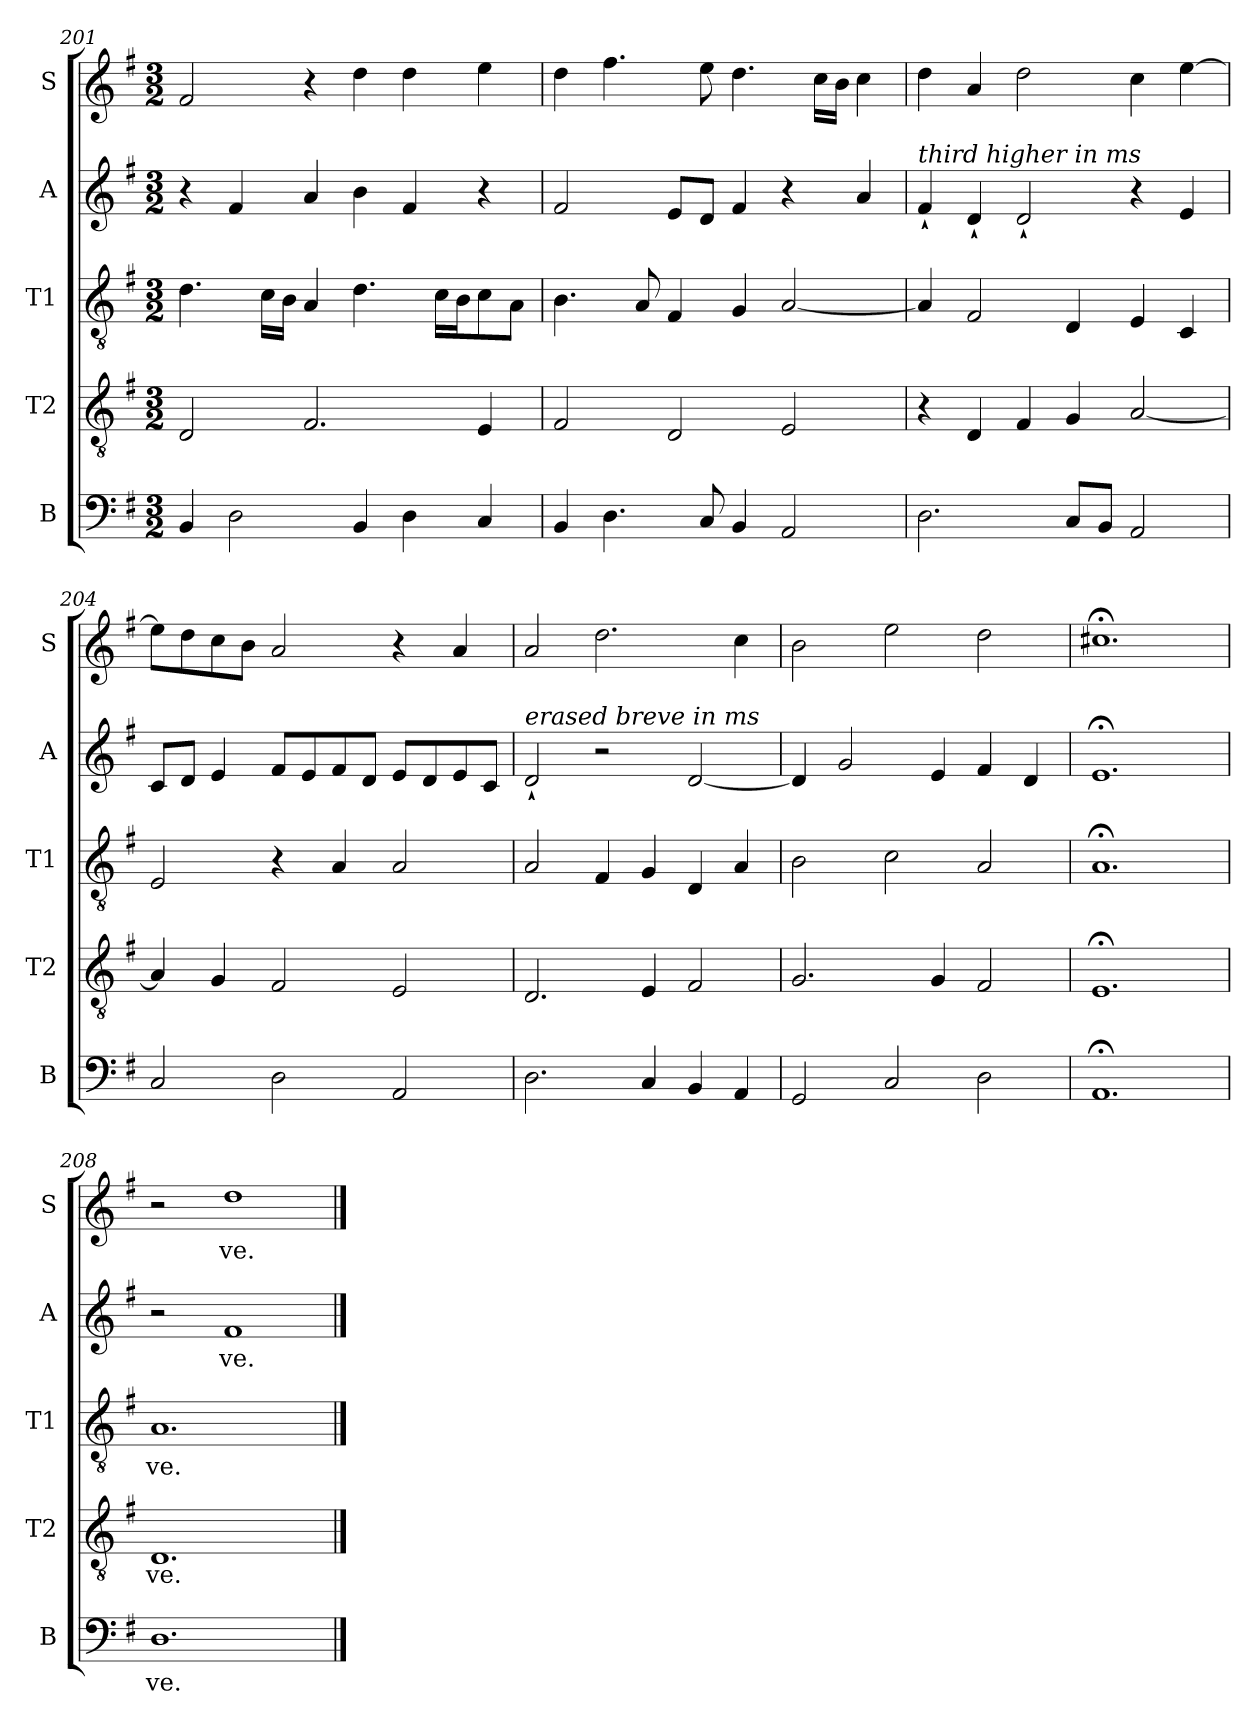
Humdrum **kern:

**kern	**text	**kern	**text	**kern	**text	**kern	**text	**kern	**text
*part5	*part5	*part4	*part4	*part3	*part3	*part2	*part2	*part1	*part1
*staff5	*staff5	*staff4	*staff4	*staff3	*staff3	*staff2	*staff2	*staff1	*staff1
*I"B	*	*I"T2	*	*I"T1	*	*I"A	*	*I"S	*
*I'B	*	*I'T2	*	*I'T1	*	*I'A	*	*I'S	*
*clefF4	*	*clefGv2	*	*clefGv2	*	*clefG2	*	*clefG2	*
*k[f#]	*	*k[f#]	*	*k[f#]	*	*k[f#]	*	*k[f#]	*
*M3/2	*	*M3/2	*	*M3/2	*	*M3/2	*	*M3/2	*
=201	=201	=201	=201	=201	=201	=201	=201	=201	=201
4BB/	.	2D/	.	4.d\	.	4r	.	2f#/	.
2D\	.	.	.	.	.	4f#/	.	.	.
.	.	.	.	16c\LL	.	.	.	.	.
.	.	.	.	16B\JJ	.	.	.	.	.
.	.	2.F#/	.	4A/	.	4a/	.	4r	.
4BB/	.	.	.	4.d\	.	4b\	.	4dd\	.
4D\	.	.	.	.	.	4f#/	.	4dd\	.
.	.	.	.	16c\LL	.	.	.	.	.
.	.	.	.	16B\J	.	.	.	.	.
4C/	.	4E/	.	8c\	.	4r	.	4ee\	.
.	.	.	.	8A\J	.	.	.	.	.
!!LO:PB:g=z
=202	=202	=202	=202	=202	=202	=202	=202	=202	=202
4BB/	.	2F#/	.	4.B\	.	2f#/	.	4dd\	.
4.D\	.	.	.	.	.	.	.	4.ff#\	.
.	.	.	.	8A/	.	.	.	.	.
.	.	2D/	.	4F#/	.	8e/L	.	.	.
8C/	.	.	.	.	.	8d/J	.	8ee\	.
4BB/	.	.	.	4G/	.	4f#/	.	4.dd\	.
2AA/	.	2E/	.	[2A/	.	4r	.	.	.
.	.	.	.	.	.	.	.	16cc\LL	.
.	.	.	.	.	.	.	.	16b\JJ	.
.	.	.	.	.	.	4a/	.	4cc\	.
=203	=203	=203	=203	=203	=203	=203	=203	=203	=203
!	!	!	!	!	!	!LO:TX:a:i:t=third higher in ms	!	!	!
2.D\	.	4r	.	4A/]	.	4f#`/	.	4dd\	.
.	.	4D/	.	2F#/	.	4d`/	.	4a/	.
.	.	4F#/	.	.	.	2d`/	.	2dd\	.
8C/L	.	4G/	.	4D/	.	.	.	.	.
8BB/J	.	.	.	.	.	.	.	.	.
2AA/	.	[2A/	.	4E/	.	4r	.	4cc\	.
.	.	.	.	4C/	.	4e/	.	[4ee\	.
=204	=204	=204	=204	=204	=204	=204	=204	=204	=204
2C/	.	4A/]	.	2E/	.	8c/L	.	8ee\L]	.
.	.	.	.	.	.	8d/J	.	8dd\	.
.	.	4G/	.	.	.	4e/	.	8cc\	.
.	.	.	.	.	.	.	.	8b\J	.
2D\	.	2F#/	.	4r	.	8f#/L	.	2a/	.
.	.	.	.	.	.	8e/	.	.	.
.	.	.	.	4A/	.	8f#/	.	.	.
.	.	.	.	.	.	8d/J	.	.	.
2AA/	.	2E/	.	2A/	.	8e/L	.	4r	.
.	.	.	.	.	.	8d/	.	.	.
.	.	.	.	.	.	8e/	.	4a/	.
.	.	.	.	.	.	8c/J	.	.	.
=205	=205	=205	=205	=205	=205	=205	=205	=205	=205
!	!	!	!	!	!	!LO:TX:a:i:t=erased breve in ms	!	!	!
2.D\	.	2.D/	.	2A/	.	2d`/	.	2a/	.
.	.	.	.	4F#/	.	2r	.	2.dd\	.
4C/	.	4E/	.	4G/	.	.	.	.	.
4BB/	.	2F#/	.	4D/	.	[2d/	.	.	.
4AA/	.	.	.	4A/	.	.	.	4cc\	.
!!LO:LB:g=z
=206	=206	=206	=206	=206	=206	=206	=206	=206	=206
2GG/	.	2.G/	.	2B\	.	4d/]	.	2b\	.
.	.	.	.	.	.	2g/	.	.	.
2C/	.	.	.	2c\	.	.	.	2ee\	.
.	.	4G/	.	.	.	4e/	.	.	.
2D\	.	2F#/	.	2A/	.	4f#/	.	2dd\	.
.	.	.	.	.	.	4d/	.	.	.
=207	=207	=207	=207	=207	=207	=207	=207	=207	=207
1.AA;<	.	1.E;<	.	1.A;<	.	1.e;<	.	1.cc#X;<	.
=208	=208	=208	=208	=208	=208	=208	=208	=208	=208
!	!LO:LY:b	!	!LO:LY:b	!	!LO:LY:b	!	!	!	!
1.D	-ve.	1.D	-ve.	1.A	-ve.	2r	.	2r	.
!	!	!	!	!	!	!	!LO:LY:b	!	!LO:LY:b
.	.	.	.	.	.	1f#	-ve.	1dd	ve.
==	==	==	==	==	==	==	==	==	==
*-	*-	*-	*-	*-	*-	*-	*-	*-	*-
